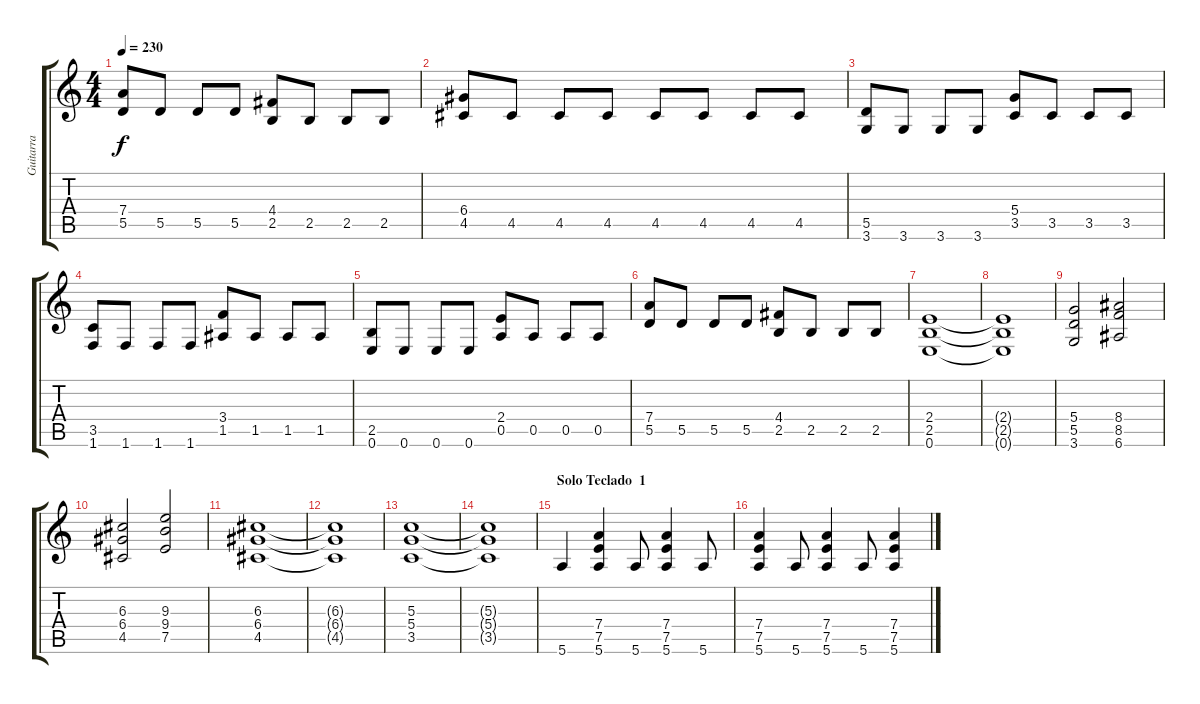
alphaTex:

\track ("Guitarra" "Guitarra") {instrument distortionguitar}
\staff {score tabs}
\tuning (E4 B3 G3 D3 A2 E2) {hide}
\ts (4 4)
\tempo 230
\clef g2
\ks c
(7.4 5.5).8{dy f} 5.5.8 5.5.8 5.5.8 (4.4 2.5).8 2.5.8 2.5.8 2.5.8 |
(6.4 4.5).8 4.5.8 4.5.8 4.5.8 4.5.8 4.5.8 4.5.8 4.5.8 |
(5.5 3.6).8 3.6.8 3.6.8 3.6.8 (5.4 3.5).8 3.5.8 3.5.8 3.5.8 |
(3.5 1.6).8 1.6.8 1.6.8 1.6.8 (3.4 1.5).8 1.5.8 1.5.8 1.5.8 |
(2.5 0.6).8 0.6.8 0.6.8 0.6.8 (2.4 0.5).8 0.5.8 0.5.8 0.5.8 |
(7.4 5.5).8 5.5.8 5.5.8 5.5.8 (4.4 2.5).8 2.5.8 2.5.8 2.5.8 |
(2.4 2.5 0.6).1 |
(2.4{t} 2.5{t} 0.6{t}).1 |
(5.4 5.5 3.6).2 (8.4 8.5 6.6).2 |
(6.3 6.4 4.5).2 (9.3 9.4 7.5).2 |
(6.3 6.4 4.5).1 |
(6.3{t} 6.4{t} 4.5{t}).1 |
(5.3 5.4 3.5).1 |
(5.3{t} 5.4{t} 3.5{t}).1 |
\section ("" "Solo Teclado  1")
5.6.4{volume 16 instrument distortionguitar} (7.4 7.5 5.6).4 5.6.8 (7.4 7.5 5.6).4 5.6.8 |
(7.4 7.5 5.6).4 5.6.8 (7.4 7.5 5.6).4 5.6.8 (7.4 7.5 5.6).4
